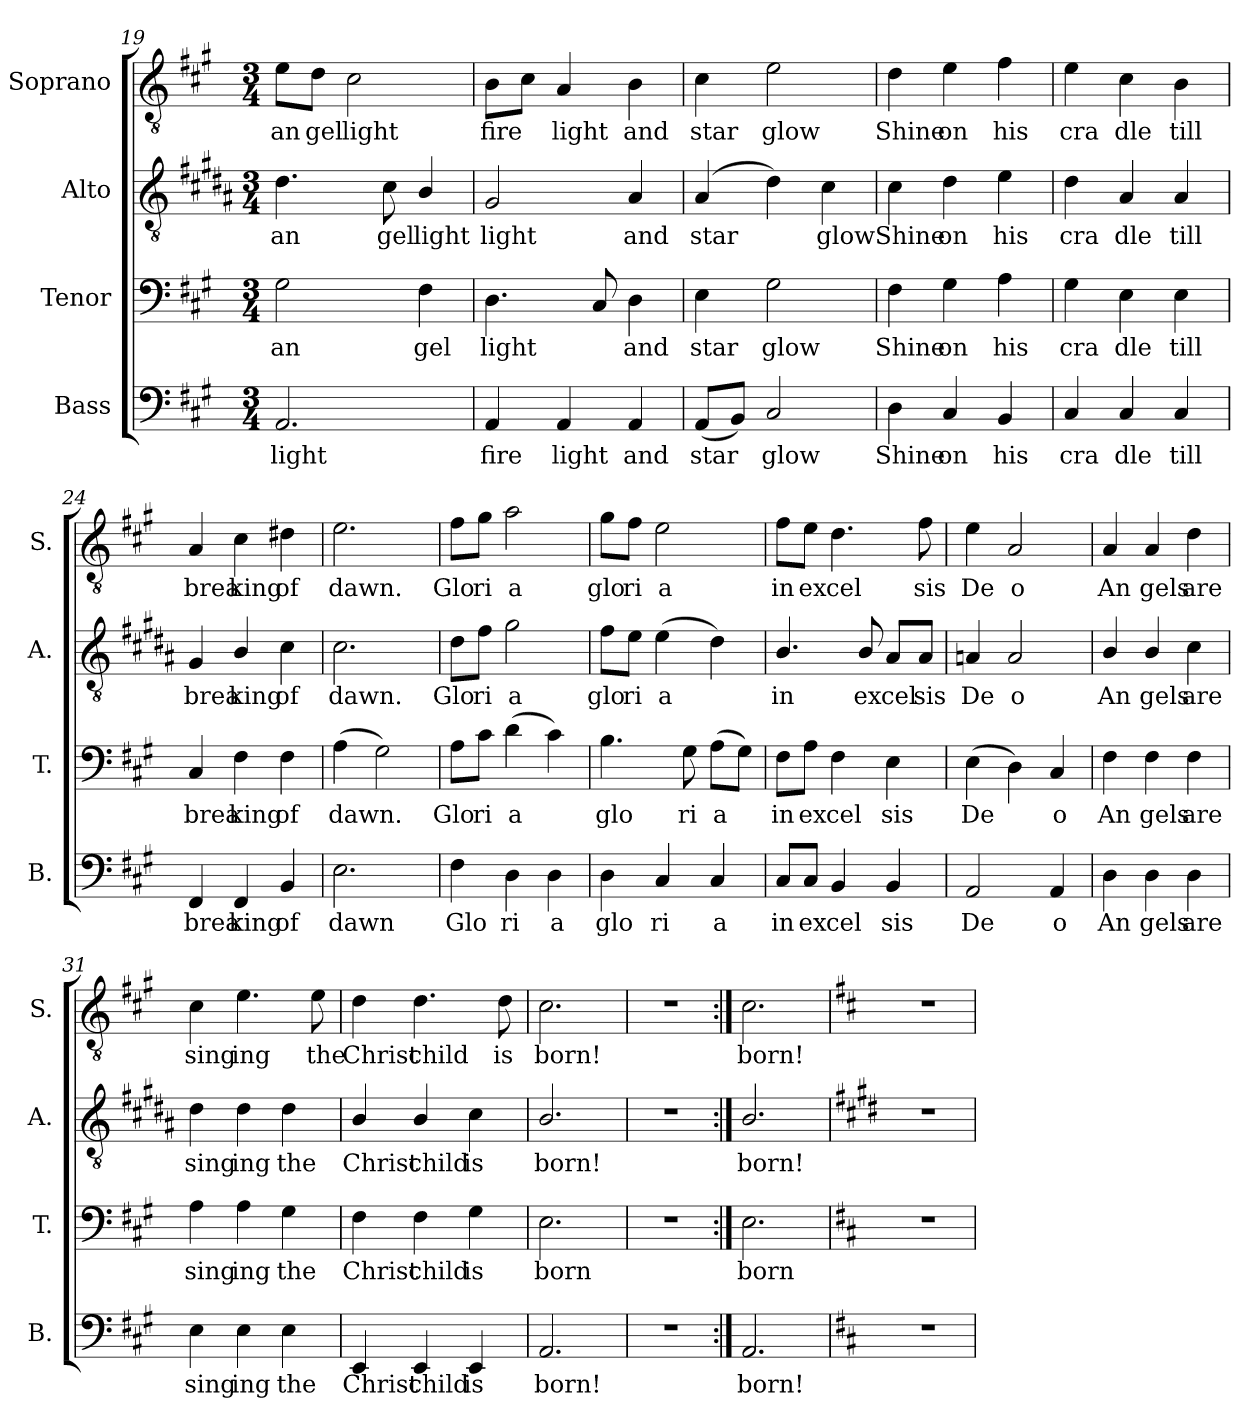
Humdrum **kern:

**kern	**text	**kern	**text	**kern	**text	**kern	**text
*part4	*part4	*part3	*part3	*part2	*part2	*part1	*part1
*staff4	*staff4	*staff3	*staff3	*staff2	*staff2	*staff1	*staff1
*I"Bass	*	*I"Tenor	*	*I"Alto	*	*I"Soprano	*
*I'B.	*	*I'T.	*	*I'A.	*	*I'S.	*
*clefF4	*	*clefF4	*	*clefGv2	*	*clefGv2	*
*	*	*	*	*ITrd1c2	*	*	*
*k[f#c#g#]	*	*k[f#c#g#]	*	*k[f#c#g#]	*	*k[f#c#g#]	*
*M3/4	*	*M3/4	*	*M3/4	*	*M3/4	*
=19	=19	=19	=19	=19	=19	=19	=19
!	!LO:LY:b	!	!LO:LY:b	!	!LO:LY:b	!	!LO:LY:b
2.AA/	light	2G#\	an	4.c#\	an	8e\L	an
!	!	!	!	!	!	!	!LO:LY:b
.	.	.	.	.	.	8d\J	gel
!	!	!	!	!	!	!	!LO:LY:b
.	.	.	.	.	.	2c#\	light
!	!	!	!	!	!LO:LY:b	!	!
.	.	.	.	8B\	gel	.	.
!	!	!	!LO:LY:b	!	!LO:LY:b	!	!
.	.	4F#\	gel	4A/	light	.	.
=20	=20	=20	=20	=20	=20	=20	=20
!	!LO:LY:b	!	!LO:LY:b	!	!LO:LY:b	!	!LO:LY:b
4AA/	fire	4.D\	light	2F#/	light	8B\L	fire
.	.	.	.	.	.	8c#\J	.
!	!LO:LY:b	!	!	!	!	!	!LO:LY:b
4AA/	light	.	.	.	.	4A/	light
.	.	8C#/	.	.	.	.	.
!	!LO:LY:b	!	!LO:LY:b	!	!LO:LY:b	!	!LO:LY:b
4AA/	and	4D\	and	4G#/	and	4B\	and
=21	=21	=21	=21	=21	=21	=21	=21
!	!LO:LY:b	!	!LO:LY:b	!	!LO:LY:b	!	!LO:LY:b
(<8AA/L	star	4E\	star	(>4G#/	star	4c#\	star
8BB/J)	.	.	.	.	.	.	.
!	!LO:LY:b	!	!LO:LY:b	!	!	!	!LO:LY:b
2C#/	glow	2G#\	glow	4c#\)	.	2e\	glow
!	!	!	!	!	!LO:LY:b	!	!
.	.	.	.	4B\	glow	.	.
!!LO:PB:g=z
=22	=22	=22	=22	=22	=22	=22	=22
!	!LO:LY:b	!	!LO:LY:b	!	!LO:LY:b	!	!LO:LY:b
4D\	Shine	4F#\	Shine	4B\	Shine	4d\	Shine
!	!LO:LY:b	!	!LO:LY:b	!	!LO:LY:b	!	!LO:LY:b
4C#/	on	4G#\	on	4c#\	on	4e\	on
!	!LO:LY:b	!	!LO:LY:b	!	!LO:LY:b	!	!LO:LY:b
4BB/	his	4A\	his	4d\	his	4f#\	his
=23	=23	=23	=23	=23	=23	=23	=23
!	!LO:LY:b	!	!LO:LY:b	!	!LO:LY:b	!	!LO:LY:b
4C#/	cra	4G#\	cra	4c#\	cra	4e\	cra
!	!LO:LY:b	!	!LO:LY:b	!	!LO:LY:b	!	!LO:LY:b
4C#/	dle	4E\	dle	4G#/	dle	4c#\	dle
!	!LO:LY:b	!	!LO:LY:b	!	!LO:LY:b	!	!LO:LY:b
4C#/	till	4E\	till	4G#/	till	4B\	till
=24	=24	=24	=24	=24	=24	=24	=24
!	!LO:LY:b	!	!LO:LY:b	!	!LO:LY:b	!	!LO:LY:b
4FF#/	brea	4C#/	brea	4F#/	brea	4A/	brea
!	!LO:LY:b	!	!LO:LY:b	!	!LO:LY:b	!	!LO:LY:b
4FF#/	king	4F#\	king	4A/	king	4c#\	king
!	!LO:LY:b	!	!LO:LY:b	!	!LO:LY:b	!	!LO:LY:b
4BB/	of	4F#\	of	4B\	of	4d#X\	of
=25	=25	=25	=25	=25	=25	=25	=25
!	!LO:LY:b	!	!LO:LY:b	!	!LO:LY:b	!	!LO:LY:b
2.E\	dawn	(>4A\	dawn.	2.B\	dawn.	2.e\	dawn.
.	.	2G#\)	.	.	.	.	.
=26	=26	=26	=26	=26	=26	=26	=26
!	!LO:LY:b	!	!LO:LY:b	!	!LO:LY:b	!	!LO:LY:b
4F#\	Glo	8A\L	Glo	8c#\L	Glo	8f#\L	Glo
!	!	!	!LO:LY:b	!	!LO:LY:b	!	!LO:LY:b
.	.	8c#\J	ri	8e\J	ri	8g#\J	ri
!	!LO:LY:b	!	!LO:LY:b	!	!LO:LY:b	!	!LO:LY:b
4D\	ri	(>4d\	a	2f#\	a	2a\	a
!	!LO:LY:b	!	!	!	!	!	!
4D\	a	4c#\)	.	.	.	.	.
=27	=27	=27	=27	=27	=27	=27	=27
!	!LO:LY:b	!	!LO:LY:b	!	!LO:LY:b	!	!LO:LY:b
4D\	glo	4.B\	glo	8e\L	glo	8g#\L	glo
!	!	!	!	!	!LO:LY:b	!	!LO:LY:b
.	.	.	.	8d\J	ri	8f#\J	ri
!	!LO:LY:b	!	!	!	!LO:LY:b	!	!LO:LY:b
4C#/	ri	.	.	(>4d\	a	2e\	a
!	!	!	!LO:LY:b	!	!	!	!
.	.	8G#\	ri	.	.	.	.
!	!LO:LY:b	!	!LO:LY:b	!	!	!	!
4C#/	a	(>8A\L	a	4c#\)	.	.	.
.	.	8G#\J)	.	.	.	.	.
=28	=28	=28	=28	=28	=28	=28	=28
!	!LO:LY:b	!	!LO:LY:b	!	!LO:LY:b	!	!LO:LY:b
8C#/L	in	8F#\L	in	4.A/	in	8f#\L	in
!	!LO:LY:b	!	!LO:LY:b	!	!	!	!LO:LY:b
8C#/J	ex	8A\J	ex	.	.	8e\J	ex
!	!LO:LY:b	!	!LO:LY:b	!	!	!	!LO:LY:b
4BB/	cel	4F#\	cel	.	.	4.d\	cel
!	!	!	!	!	!LO:LY:b	!	!
.	.	.	.	8A/	ex	.	.
!	!LO:LY:b	!	!LO:LY:b	!	!LO:LY:b	!	!
4BB/	sis	4E\	sis	8G#/L	cel	.	.
!	!	!	!	!	!LO:LY:b	!	!LO:LY:b
.	.	.	.	8G#/J	sis	8f#\	sis
!!LO:LB:g=z
=29	=29	=29	=29	=29	=29	=29	=29
!	!LO:LY:b	!	!LO:LY:b	!	!LO:LY:b	!	!LO:LY:b
2AA/	De	(>4E\	De	4Gn/	De	4e\	De
!	!	!	!	!	!LO:LY:b	!	!LO:LY:b
.	.	4D\)	.	2G/	o	2A/	o
!	!LO:LY:b	!	!LO:LY:b	!	!	!	!
4AA/	o	4C#/	o	.	.	.	.
=30	=30	=30	=30	=30	=30	=30	=30
!	!LO:LY:b	!	!LO:LY:b	!	!LO:LY:b	!	!LO:LY:b
4D\	An	4F#\	An	4A/	An	4A/	An
!	!LO:LY:b	!	!LO:LY:b	!	!LO:LY:b	!	!LO:LY:b
4D\	gels	4F#\	gels	4A/	gels	4A/	gels
!	!LO:LY:b	!	!LO:LY:b	!	!LO:LY:b	!	!LO:LY:b
4D\	are	4F#\	are	4B\	are	4d\	are
=31	=31	=31	=31	=31	=31	=31	=31
!	!LO:LY:b	!	!LO:LY:b	!	!LO:LY:b	!	!LO:LY:b
4E\	sing	4A\	sing	4c#\	sing	4c#\	sing
!	!LO:LY:b	!	!LO:LY:b	!	!LO:LY:b	!	!LO:LY:b
4E\	ing	4A\	ing	4c#\	ing	4.e\	ing
!	!LO:LY:b	!	!LO:LY:b	!	!LO:LY:b	!	!
4E\	the	4G#\	the	4c#\	the	.	.
!	!	!	!	!	!	!	!LO:LY:b
.	.	.	.	.	.	8e\	the
=32	=32	=32	=32	=32	=32	=32	=32
!	!LO:LY:b	!	!LO:LY:b	!	!LO:LY:b	!	!LO:LY:b
4EE/	Christ	4F#\	Christ	4A/	Christ	4d\	Christ
!	!LO:LY:b	!	!LO:LY:b	!	!LO:LY:b	!	!LO:LY:b
4EE/	child	4F#\	child	4A/	child	4.d\	child
!	!LO:LY:b	!	!LO:LY:b	!	!LO:LY:b	!	!
4EE/	is	4G#\	is	4B\	is	.	.
!	!	!	!	!	!	!	!LO:LY:b
.	.	.	.	.	.	8d\	is
=33	=33	=33	=33	=33	=33	=33	=33
!	!LO:LY:b	!	!LO:LY:b	!	!LO:LY:b	!	!LO:LY:b
2.AA/	born!	2.E\	born	2.A/	born!	2.c#\	born!
=34	=34	=34	=34	=34	=34	=34	=34
2.r	.	2.r	.	2.r	.	2.r	.
=35:|!	=35:|!	=35:|!	=35:|!	=35:|!	=35:|!	=35:|!	=35:|!
!	!LO:LY:b	!	!LO:LY:b	!	!LO:LY:b	!	!LO:LY:b
2.AA/	born!	2.E\	born	2.A/	born!	2.c#\	born!
=36	=36	=36	=36	=36	=36	=36	=36
*k[f#c#]	*	*k[f#c#]	*	*k[f#c#]	*	*k[f#c#]	*
2.r	.	2.r	.	2.r	.	2.r	.
=	=	=	=	=	=	=	=
*-	*-	*-	*-	*-	*-	*-	*-
